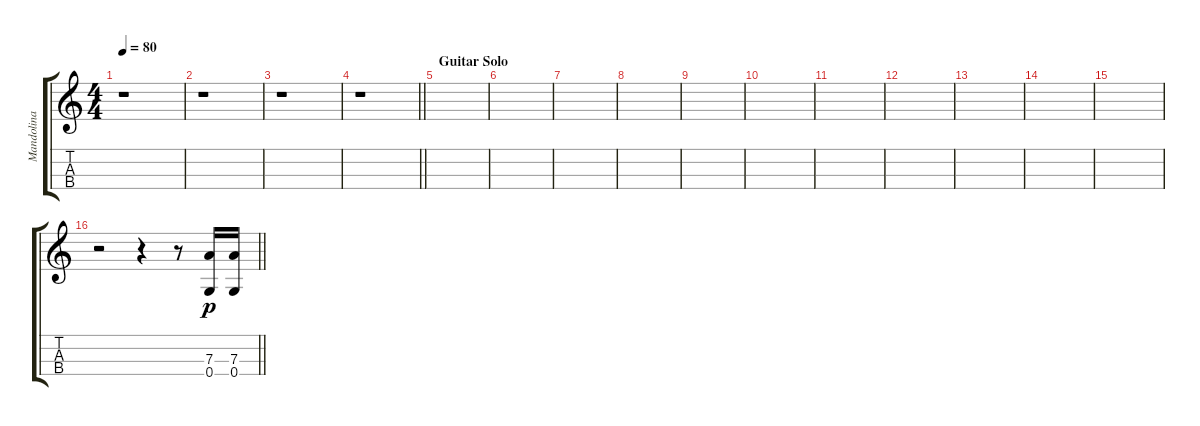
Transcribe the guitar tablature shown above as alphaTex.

\track ("Mandolina" "Mandolina") {instrument koto}
\staff {score tabs}
\tuning (E5 A4 D4 G3) {hide}
\ts (4 4)
\tempo 80
\clef g2
\ks c
r.1{dy f} |
r.1 |
r.1 |
\barLineRight lightlight
r.1 |
\section ("" "Guitar Solo")
|
|
|
|
|
|
|
|
|
|
|
\barLineRight lightlight
r.2 r.4 r.8 (7.3 0.4).16{dy p} (7.3 0.4).16
